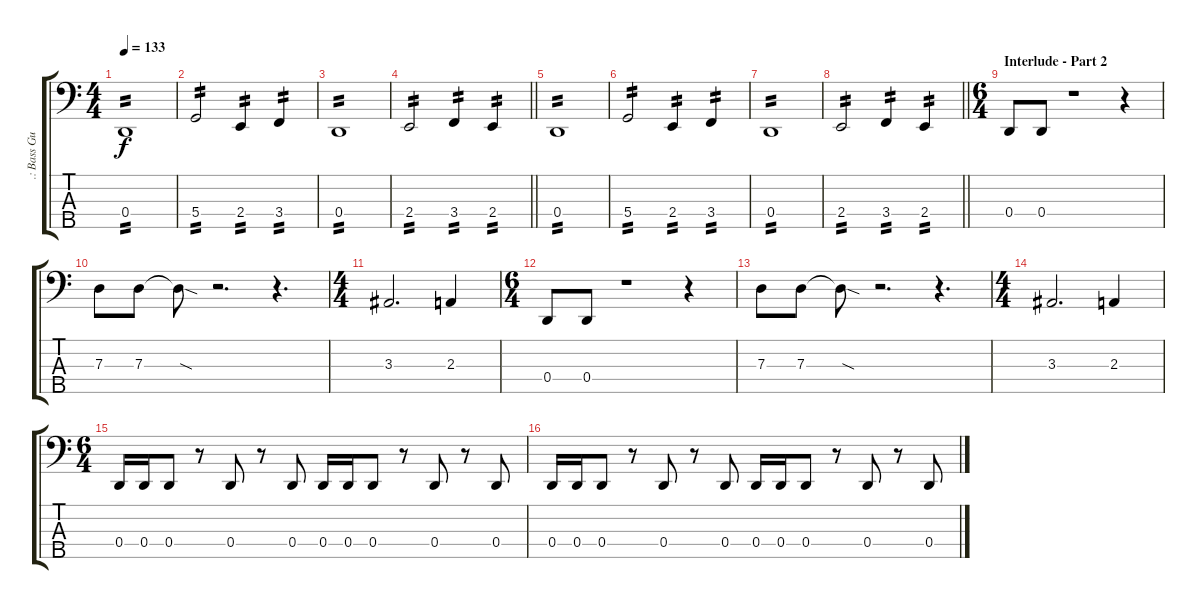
\track (".: Bass Guitar :." ".: Bass Gu") {instrument electricbassfinger}
\staff {score tabs}
\tuning (F2 C2 G1 D1 A0) {hide}
\ts (4 4)
\tempo 133
\clef f4
\ks c
0.4.1{tp 2 dy f} |
5.4.2{tp 2} 2.4.4{tp 2} 3.4.4{tp 2} |
0.4.1{tp 2} |
\barLineRight lightlight
2.4.2{tp 2} 3.4.4{tp 2} 2.4.4{tp 2} |
0.4.1{tp 2} |
5.4.2{tp 2} 2.4.4{tp 2} 3.4.4{tp 2} |
0.4.1{tp 2} |
\barLineRight lightlight
2.4.2{tp 2} 3.4.4{tp 2} 2.4.4{tp 2} |
\ts (6 4)
\section ("" "Interlude - Part 2")
0.4.8 0.4.8 r.1 r.4 |
7.3.8 7.3.8 7.3{sod t}.8 r.2{d} r.4{d} |
\ts (4 4)
3.3.2{d} 2.3.4 |
\ts (6 4)
0.4.8 0.4.8 r.1 r.4 |
7.3.8 7.3.8 7.3{sod t}.8 r.2{d} r.4{d} |
\ts (4 4)
3.3.2{d} 2.3.4 |
\ts (6 4)
0.4.16 0.4.16 0.4.8 r.8 0.4.8 r.8 0.4.8 0.4.16 0.4.16 0.4.8 r.8 0.4.8 r.8 0.4.8 |
0.4.16 0.4.16 0.4.8 r.8 0.4.8 r.8 0.4.8 0.4.16 0.4.16 0.4.8 r.8 0.4.8 r.8 0.4.8
